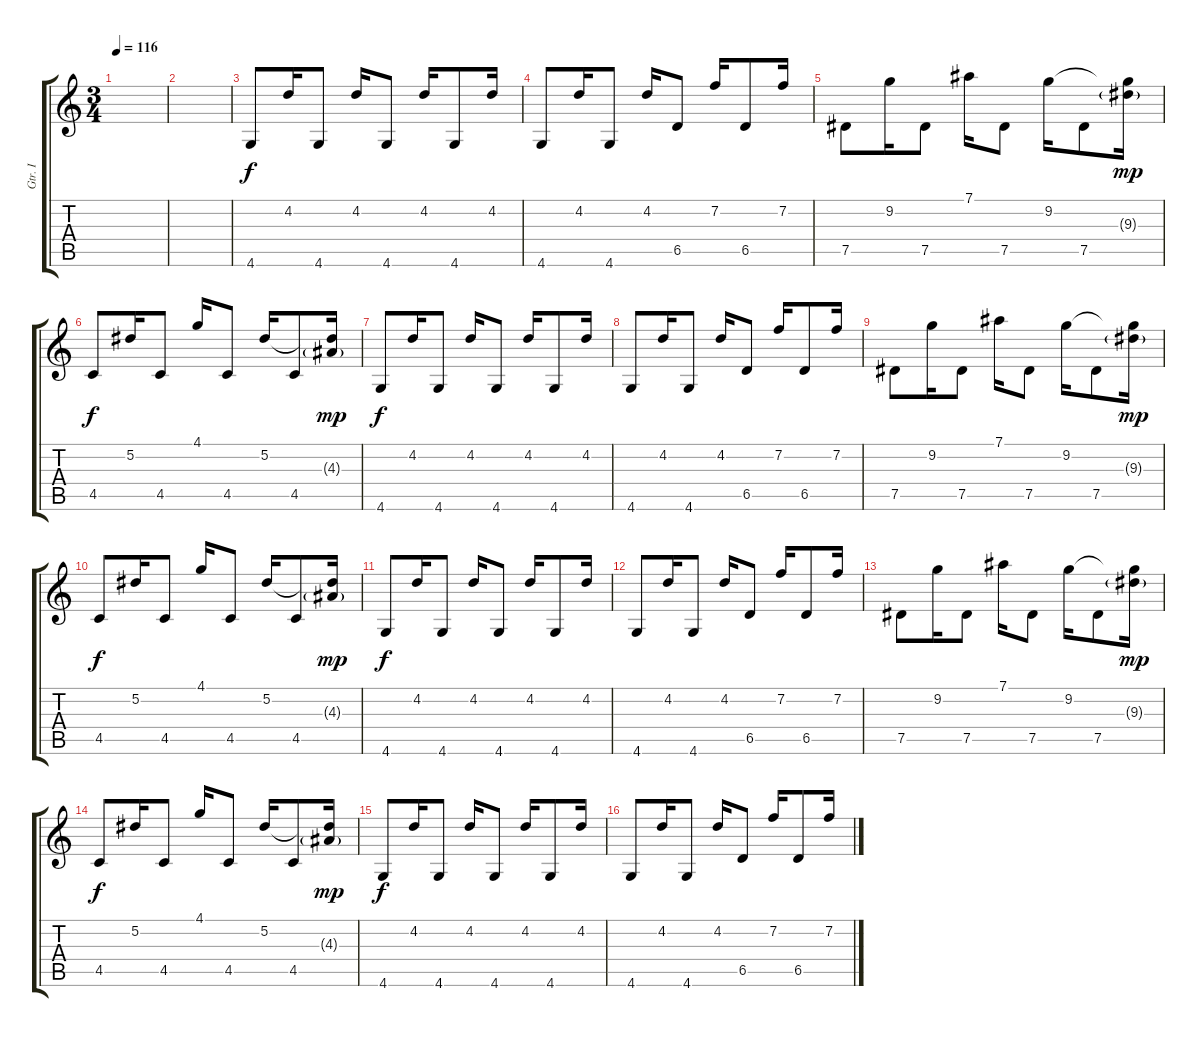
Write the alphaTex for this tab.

\track ("Gtr. I" "Gtr. I") {instrument electricguitarmuted}
\staff {score tabs}
\tuning (Eb4 Bb3 Gb3 Db3 Ab2 Eb2) {hide}
\ts (3 4)
\tempo 116
\clef g2
\ks c
|
|
4.6.8 4.2.16 4.6.8 4.2.16 4.6.8 4.2.16 4.6.8 4.2.16 |
4.6.8 4.2.16 4.6.8 4.2.16 6.5.8 7.2.16 6.5.8 7.2.16 |
7.5.8 9.2.16 7.5.8 7.1.16 7.5.8 9.2.16 7.5.8 (9.2{t} 9.3{g}).16{dy mp} |
4.5.8{dy f} 5.2.16 4.5.8 4.1.16 4.5.8 5.2.16 4.5.8 (5.2{t} 4.3{g}).16{dy mp} |
4.6.8{dy f} 4.2.16 4.6.8 4.2.16 4.6.8 4.2.16 4.6.8 4.2.16 |
4.6.8 4.2.16 4.6.8 4.2.16 6.5.8 7.2.16 6.5.8 7.2.16 |
7.5.8 9.2.16 7.5.8 7.1.16 7.5.8 9.2.16 7.5.8 (9.2{t} 9.3{g}).16{dy mp} |
4.5.8{dy f} 5.2.16 4.5.8 4.1.16 4.5.8 5.2.16 4.5.8 (5.2{t} 4.3{g}).16{dy mp} |
4.6.8{dy f} 4.2.16 4.6.8 4.2.16 4.6.8 4.2.16 4.6.8 4.2.16 |
4.6.8 4.2.16 4.6.8 4.2.16 6.5.8 7.2.16 6.5.8 7.2.16 |
7.5.8 9.2.16 7.5.8 7.1.16 7.5.8 9.2.16 7.5.8 (9.2{t} 9.3{g}).16{dy mp} |
4.5.8{dy f} 5.2.16 4.5.8 4.1.16 4.5.8 5.2.16 4.5.8 (5.2{t} 4.3{g}).16{dy mp} |
4.6.8{dy f} 4.2.16 4.6.8 4.2.16 4.6.8 4.2.16 4.6.8 4.2.16 |
4.6.8 4.2.16 4.6.8 4.2.16 6.5.8 7.2.16 6.5.8 7.2.16
